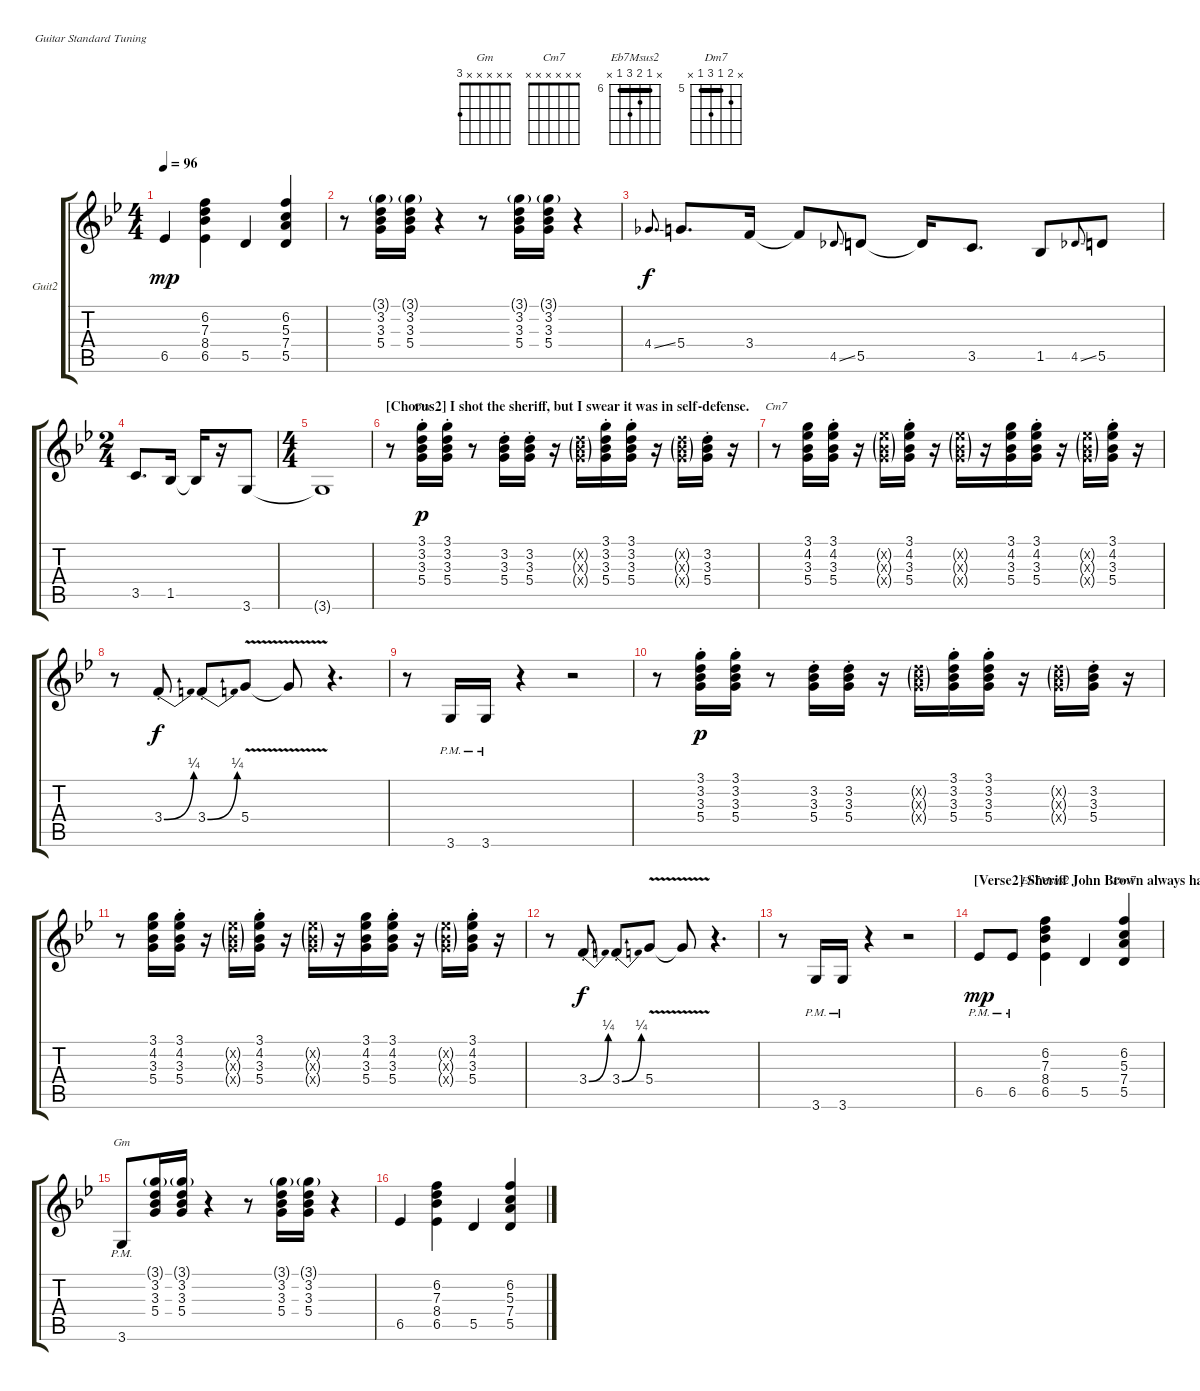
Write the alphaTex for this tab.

\bracketExtendMode groupsimilarinstruments
\firstSystemTrackNameOrientation horizontal
\otherSystemsTrackNameOrientation horizontal
\track ("2nd Guitar (right channel)" "Guit2") {instrument electricguitarclean}
\staff {score tabs}
\tuning (E4 B3 G3 D3 A2 E2)
\chord ("Gm" 3 3 3 5 x x) {barre (3 3)}
\chord ("Cm7" x x x x x x)
\chord ("Eb7Msus2" x 6 7 8 6 x) {firstfret 6 barre 6}
\chord ("Dm7" x 6 5 7 5 x) {firstfret 5 barre 5}
\chord ("Gm" x x x x x 3)
\ts (4 4)
\tempo 96
\clef g2
\ks gminor
6.5.4{dy mp} (6.2 7.3 8.4 6.5).4 5.5.4 (6.2 5.3 7.4 5.5).4 |
r.8 (3.1{g} 3.2 3.3 5.4).16 (3.1{g} 3.2 3.3 5.4).16 r.4 r.8 (3.1{g} 3.2 3.3 5.4).16 (3.1{g} 3.2 3.3 5.4).16 r.4 |
4.4{ss}.8{d gr onbeat dy f} 5.4.8{d} 3.4.16 3.4{t}.8 4.5{ss}.8{gr onbeat} 5.5.8 5.5{t}.16 3.5.8{d} 1.5.8 4.5{ss}.8{gr onbeat} 5.5.8 |
\ts (2 4)
\beaming (8 2 2)
3.5.8{d} 1.5.16 1.5{t}.16 r.16 3.6.8 |
\ts (4 4)
\beaming (8 2 2 2 2)
3.6{t}.1 |
\section ("" "[Chorus2] I shot the sheriff, but I swear it was in self-defense.")
r.8 (3.1{st} 3.2{st} 3.3{st} 5.4{st}).16{ch "Gm" dy p} (3.1{st} 3.2{st} 3.3{st} 5.4{st}).16 r.8 (3.2{st} 3.3{st} 5.4{st}).16 (3.2{st} 3.3{st} 5.4{st}).16 r.16 (3.2{g x} 3.3{g x} 5.4{g x}).16 (3.1{st} 3.2{st} 3.3{st} 5.4{st}).16 (3.1{st} 3.2{st} 3.3{st} 5.4{st}).16 r.16 (3.2{g x} 3.3{g x} 5.4{g x}).16 (3.2{st} 3.3{st} 5.4{st}).16 r.16 |
r.8{ch "Cm7"} (3.1 4.2 3.3 5.4).16 (3.1 4.2{st} 3.3 5.4).16 r.16 (4.2{g x} 3.3{g x} 5.4{g x}).16 (3.1 4.2{st} 3.3 5.4).16 r.16 (4.2{g x} 3.3{g x} 5.4{g x}).16 r.16 (3.1 4.2 3.3 5.4).16 (3.1 4.2{st} 3.3 5.4).16 r.16 (4.2{g x} 3.3{g x} 5.4{g x}).16 (3.1 4.2{st} 3.3 5.4).16 r.16 |
r.8 3.4{be (bend 0 0 60 1) st}.8{dy f} 3.4{be (bend 0 0 60 1) st}.8 5.4{v}.8 5.4{v t}.8 r.4{d} |
r.8 3.6{pm}.16 3.6{pm}.16 r.4 r.2 |
r.8 (3.1{st} 3.2{st} 3.3{st} 5.4{st}).16{dy p} (3.1{st} 3.2{st} 3.3{st} 5.4{st}).16 r.8 (3.2{st} 3.3{st} 5.4{st}).16 (3.2{st} 3.3{st} 5.4{st}).16 r.16 (3.2{g x} 3.3{g x} 5.4{g x}).16 (3.1{st} 3.2{st} 3.3{st} 5.4{st}).16 (3.1{st} 3.2{st} 3.3{st} 5.4{st}).16 r.16 (3.2{g x} 3.3{g x} 5.4{g x}).16 (3.2{st} 3.3{st} 5.4{st}).16 r.16 |
r.8 (3.1 4.2 3.3 5.4).16 (3.1 4.2{st} 3.3 5.4).16 r.16 (4.2{g x} 3.3{g x} 5.4{g x}).16 (3.1 4.2{st} 3.3 5.4).16 r.16 (4.2{g x} 3.3{g x} 5.4{g x}).16 r.16 (3.1 4.2 3.3 5.4).16 (3.1 4.2{st} 3.3 5.4).16 r.16 (4.2{g x} 3.3{g x} 5.4{g x}).16 (3.1 4.2{st} 3.3 5.4).16 r.16 |
r.8 3.4{be (bend 0 0 60 1) st}.8{dy f} 3.4{be (bend 0 0 60 1) st}.8 5.4{v}.8 5.4{v t}.8 r.4{d} |
r.8 3.6{pm}.16 3.6{pm}.16 r.4 r.2 |
\section ("" "[Verse2] Sheriff John Brown always hated me;")
6.5{pm}.8{dy mp} 6.5{pm}.8 (6.2 7.3 8.4 6.5).4{ch "Eb7Msus2"} 5.5.4 (6.2 5.3 7.4 5.5).4{ch "Dm7"} |
3.6{pm}.8{ch "Gm"} (3.1{g} 3.2 3.3 5.4).16 (3.1{g} 3.2 3.3 5.4).16 r.4 r.8 (3.1{g} 3.2 3.3 5.4).16 (3.1{g} 3.2 3.3 5.4).16 r.4 |
6.5.4 (6.2 7.3 8.4 6.5).4 5.5.4 (6.2 5.3 7.4 5.5).4
